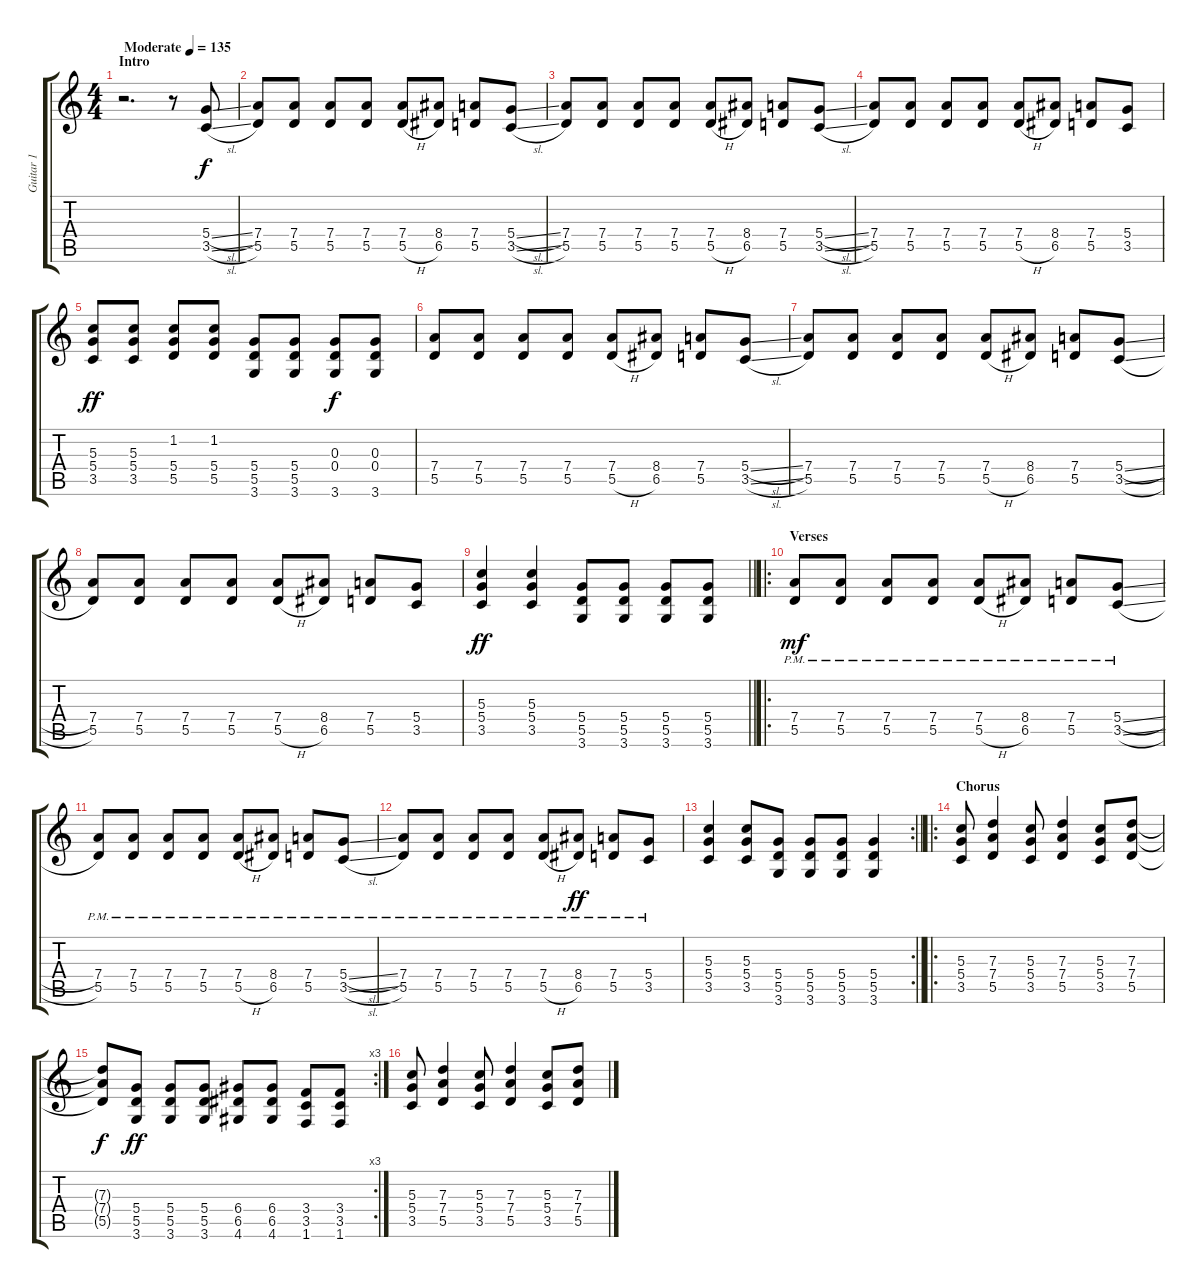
\track ("Guitar 1" "Guitar 1") {instrument distortionguitar}
\staff {score tabs}
\tuning (E4 B3 G3 D3 A2 E2) {hide}
\ts (4 4)
\section ("" "Intro")
\tempo (135 "Moderate")
\clef g2
\ks c
r.2{d dy f instrument distortionguitar} r.8 (5.4{sl} 3.5{sl}).8 |
(7.4 5.5).8 (7.4 5.5).8 (7.4 5.5).8 (7.4 5.5).8 (7.4 5.5{h}).8 (8.4 6.5).8 (7.4 5.5).8 (5.4{sl} 3.5{sl}).8 |
(7.4 5.5).8 (7.4 5.5).8 (7.4 5.5).8 (7.4 5.5).8 (7.4 5.5{h}).8 (8.4 6.5).8 (7.4 5.5).8 (5.4{sl} 3.5{sl}).8 |
(7.4 5.5).8 (7.4 5.5).8 (7.4 5.5).8 (7.4 5.5).8 (7.4 5.5{h}).8 (8.4 6.5).8 (7.4 5.5).8 (5.4 3.5).8 |
(5.3 5.4 3.5).8{dy ff} (5.3 5.4 3.5).8 (1.2 5.4 5.5).8 (1.2 5.4 5.5).8 (5.4 5.5 3.6).8 (5.4 5.5 3.6).8 (0.3 0.4 3.6).8{dy f} (0.3 0.4 3.6).8 |
(7.4 5.5).8 (7.4 5.5).8 (7.4 5.5).8 (7.4 5.5).8 (7.4 5.5{h}).8 (8.4 6.5).8 (7.4 5.5).8 (5.4{sl} 3.5{sl}).8 |
(7.4 5.5).8 (7.4 5.5).8 (7.4 5.5).8 (7.4 5.5).8 (7.4 5.5{h}).8 (8.4 6.5).8 (7.4 5.5).8 (5.4{sl} 3.5{sl}).8 |
(7.4 5.5).8 (7.4 5.5).8 (7.4 5.5).8 (7.4 5.5).8 (7.4 5.5{h}).8 (8.4 6.5).8 (7.4 5.5).8 (5.4 3.5).8 |
\barLineRight lightlight
(5.3 5.4 3.5).4{dy ff} (5.3 5.4 3.5).4 (5.4 5.5 3.6).8 (5.4 5.5 3.6).8 (5.4 5.5 3.6).8 (5.4 5.5 3.6).8 |
\ro
\section ("" "Verses")
(7.4{pm} 5.5{pm}).8{dy mf} (7.4{pm} 5.5{pm}).8 (7.4{pm} 5.5{pm}).8 (7.4{pm} 5.5{pm}).8 (7.4{pm} 5.5{h pm}).8 (8.4{pm} 6.5{pm}).8 (7.4{pm} 5.5{pm}).8 (5.4{sl pm} 3.5{sl pm}).8 |
(7.4{pm} 5.5{pm}).8 (7.4{pm} 5.5{pm}).8 (7.4{pm} 5.5{pm}).8 (7.4{pm} 5.5{pm}).8 (7.4{pm} 5.5{h pm}).8 (8.4{pm} 6.5{pm}).8 (7.4{pm} 5.5{pm}).8 (5.4{sl pm} 3.5{sl pm}).8 |
(7.4{pm} 5.5{pm}).8 (7.4{pm} 5.5{pm}).8 (7.4{pm} 5.5{pm}).8 (7.4{pm} 5.5{pm}).8 (7.4{pm} 5.5{h pm}).8 (8.4{pm} 6.5{pm}).8{dy ff} (7.4{pm} 5.5{pm}).8 (5.4{pm} 3.5{pm}).8 |
\rc 2
\barLineRight lightlight
(5.3 5.4 3.5).4 (5.3 5.4 3.5).8 (5.4 5.5 3.6).8 (5.4 5.5 3.6).8 (5.4 5.5 3.6).8 (5.4 5.5 3.6).4 |
\ro
\section ("" "Chorus")
(5.3 5.4 3.5).8 (7.3 7.4 5.5).4 (5.3 5.4 3.5).8 (7.3 7.4 5.5).4 (5.3 5.4 3.5).8 (7.3 7.4 5.5).8 |
\rc 3
(7.3{t} 7.4{t} 5.5{t}).8{dy f} (5.4 5.5 3.6).8{dy ff} (5.4 5.5 3.6).8 (5.4 5.5 3.6).8 (6.4 6.5 4.6).8 (6.4 6.5 4.6).8 (3.4 3.5 1.6).8 (3.4 3.5 1.6).8 |
(5.3 5.4 3.5).8 (7.3 7.4 5.5).4 (5.3 5.4 3.5).8 (7.3 7.4 5.5).4 (5.3 5.4 3.5).8 (7.3 7.4 5.5).8
